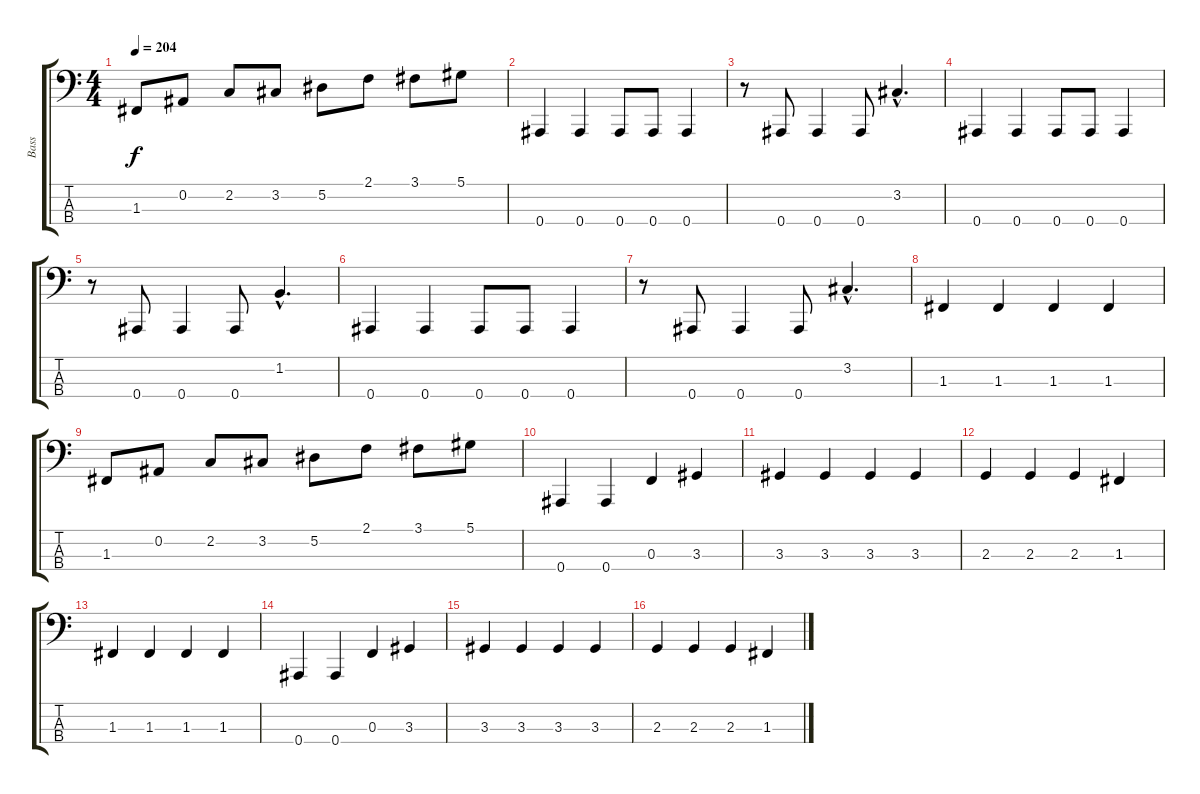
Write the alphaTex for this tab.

\track ("Bass" "Bass") {instrument electricbassfinger}
\staff {score tabs}
\tuning (Eb2 Bb1 F1 Bb0) {hide}
\ts (4 4)
\tempo 204
\clef f4
\ks c
1.3.8{dy f} 0.2.8 2.2.8 3.2.8 5.2.8 2.1.8 3.1.8 5.1.8 |
0.4.4 0.4.4 0.4.8 0.4.8 0.4.4 |
r.8 0.4.8 0.4.4 0.4.8 3.2{hac}.4{d} |
0.4.4 0.4.4 0.4.8 0.4.8 0.4.4 |
r.8 0.4.8 0.4.4 0.4.8 1.2{hac}.4{d} |
0.4.4 0.4.4 0.4.8 0.4.8 0.4.4 |
r.8 0.4.8 0.4.4 0.4.8 3.2{hac}.4{d} |
1.3.4 1.3.4 1.3.4 1.3.4 |
1.3.8 0.2.8 2.2.8 3.2.8 5.2.8 2.1.8 3.1.8 5.1.8 |
0.4.4 0.4.4 0.3.4 3.3.4 |
3.3.4 3.3.4 3.3.4 3.3.4 |
2.3.4 2.3.4 2.3.4 1.3.4 |
1.3.4 1.3.4 1.3.4 1.3.4 |
0.4.4 0.4.4 0.3.4 3.3.4 |
3.3.4 3.3.4 3.3.4 3.3.4 |
2.3.4 2.3.4 2.3.4 1.3.4
